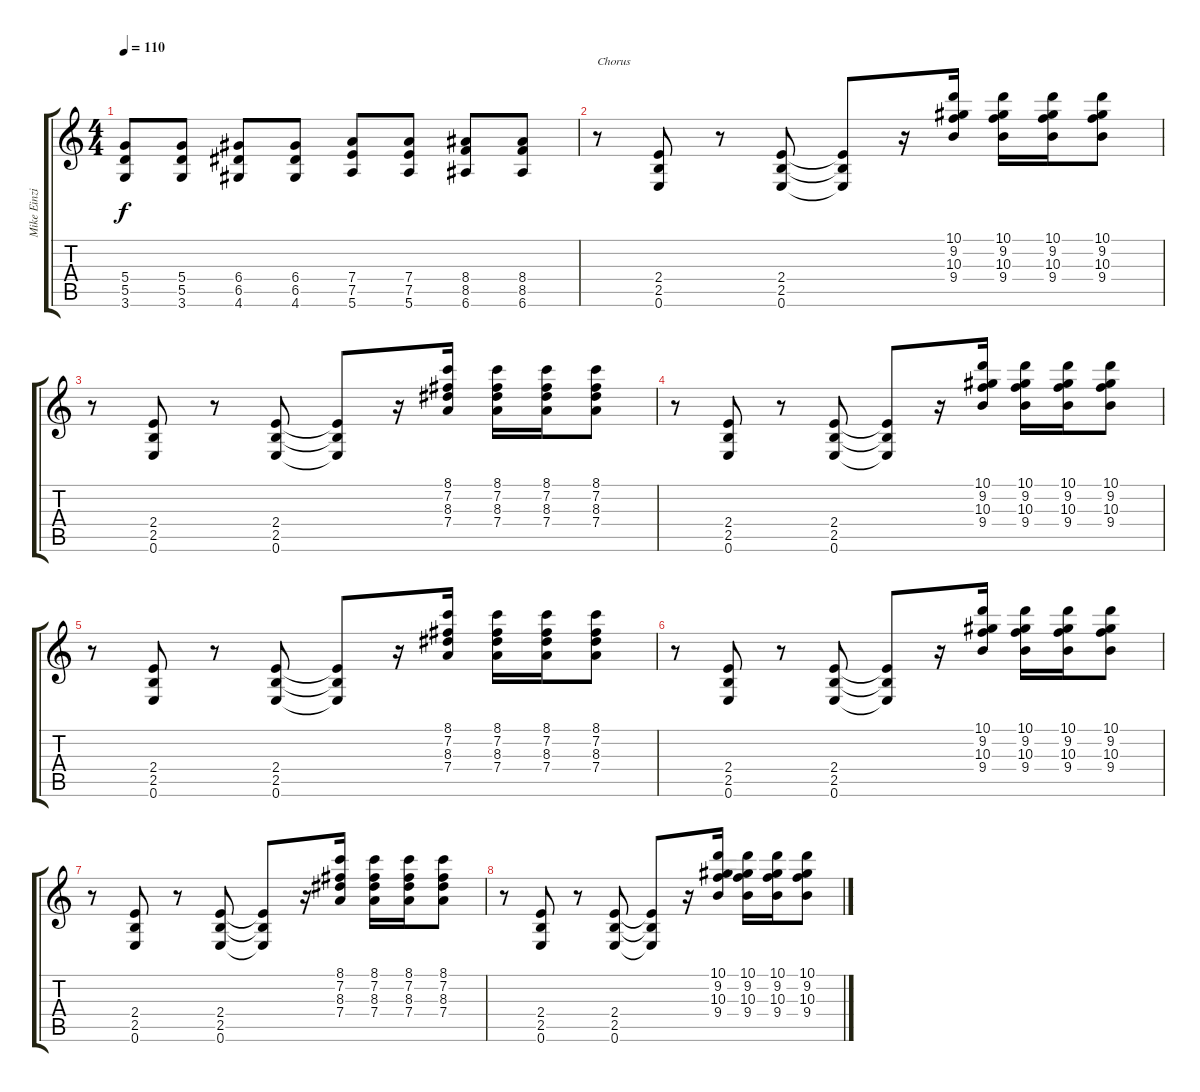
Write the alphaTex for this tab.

\track ("Mike Einziger" "Mike Einzi") {instrument electricguitarclean}
\staff {score tabs}
\tuning (E4 B3 G3 D3 A2 E2) {hide}
\ts (4 4)
\tempo 110
\clef g2
\ks c
(5.4 5.5 3.6).8{dy f instrument distortionguitar} (5.4 5.5 3.6).8{instrument distortionguitar} (6.4 6.5 4.6).8{instrument distortionguitar} (6.4 6.5 4.6).8{instrument distortionguitar} (7.4 7.5 5.6).8{instrument distortionguitar} (7.4 7.5 5.6).8{instrument distortionguitar} (8.4 8.5 6.6).8{instrument distortionguitar} (8.4 8.5 6.6).8{instrument distortionguitar} |
r.8{txt "Chorus" instrument distortionguitar} (2.4 2.5 0.6).8{instrument distortionguitar} r.8{instrument distortionguitar} (2.4 2.5 0.6).8{instrument distortionguitar} (2.4{t} 2.5{t} 0.6{t}).8{instrument distortionguitar} r.16{instrument distortionguitar} (10.1 9.2 10.3 9.4).16{instrument distortionguitar} (10.1 9.2 10.3 9.4).16{instrument distortionguitar} (10.1 9.2 10.3 9.4).16{instrument distortionguitar} (10.1 9.2 10.3 9.4).8{instrument distortionguitar} |
r.8{instrument distortionguitar} (2.4 2.5 0.6).8{instrument distortionguitar} r.8{instrument distortionguitar} (2.4 2.5 0.6).8{instrument distortionguitar} (2.4{t} 2.5{t} 0.6{t}).8{instrument distortionguitar} r.16{instrument distortionguitar} (8.1 7.2 8.3 7.4).16{instrument distortionguitar} (8.1 7.2 8.3 7.4).16{instrument distortionguitar} (8.1 7.2 8.3 7.4).16{instrument distortionguitar} (8.1 7.2 8.3 7.4).8{instrument distortionguitar} |
r.8{instrument distortionguitar} (2.4 2.5 0.6).8{instrument distortionguitar} r.8{instrument distortionguitar} (2.4 2.5 0.6).8{instrument distortionguitar} (2.4{t} 2.5{t} 0.6{t}).8{instrument distortionguitar} r.16{instrument distortionguitar} (10.1 9.2 10.3 9.4).16{instrument distortionguitar} (10.1 9.2 10.3 9.4).16{instrument distortionguitar} (10.1 9.2 10.3 9.4).16{instrument distortionguitar} (10.1 9.2 10.3 9.4).8{instrument distortionguitar} |
r.8{instrument distortionguitar} (2.4 2.5 0.6).8{instrument distortionguitar} r.8{instrument distortionguitar} (2.4 2.5 0.6).8{instrument distortionguitar} (2.4{t} 2.5{t} 0.6{t}).8{instrument distortionguitar} r.16{instrument distortionguitar} (8.1 7.2 8.3 7.4).16{instrument distortionguitar} (8.1 7.2 8.3 7.4).16{instrument distortionguitar} (8.1 7.2 8.3 7.4).16{instrument distortionguitar} (8.1 7.2 8.3 7.4).8{instrument distortionguitar} |
r.8{instrument distortionguitar} (2.4 2.5 0.6).8{instrument distortionguitar} r.8{instrument distortionguitar} (2.4 2.5 0.6).8{instrument distortionguitar} (2.4{t} 2.5{t} 0.6{t}).8{instrument distortionguitar} r.16{instrument distortionguitar} (10.1 9.2 10.3 9.4).16{instrument distortionguitar} (10.1 9.2 10.3 9.4).16{instrument distortionguitar} (10.1 9.2 10.3 9.4).16{instrument distortionguitar} (10.1 9.2 10.3 9.4).8{instrument distortionguitar} |
r.8{instrument distortionguitar} (2.4 2.5 0.6).8{instrument distortionguitar} r.8{instrument distortionguitar} (2.4 2.5 0.6).8{instrument distortionguitar} (2.4{t} 2.5{t} 0.6{t}).8{instrument distortionguitar} r.16{instrument distortionguitar} (8.1 7.2 8.3 7.4).16{instrument distortionguitar} (8.1 7.2 8.3 7.4).16{instrument distortionguitar} (8.1 7.2 8.3 7.4).16{instrument distortionguitar} (8.1 7.2 8.3 7.4).8{instrument distortionguitar} |
r.8{instrument distortionguitar} (2.4 2.5 0.6).8{instrument distortionguitar} r.8{instrument distortionguitar} (2.4 2.5 0.6).8{instrument distortionguitar} (2.4{t} 2.5{t} 0.6{t}).8{instrument distortionguitar} r.16{instrument distortionguitar} (10.1 9.2 10.3 9.4).16{instrument distortionguitar} (10.1 9.2 10.3 9.4).16{instrument distortionguitar} (10.1 9.2 10.3 9.4).16{instrument distortionguitar} (10.1 9.2 10.3 9.4).8{instrument distortionguitar}
